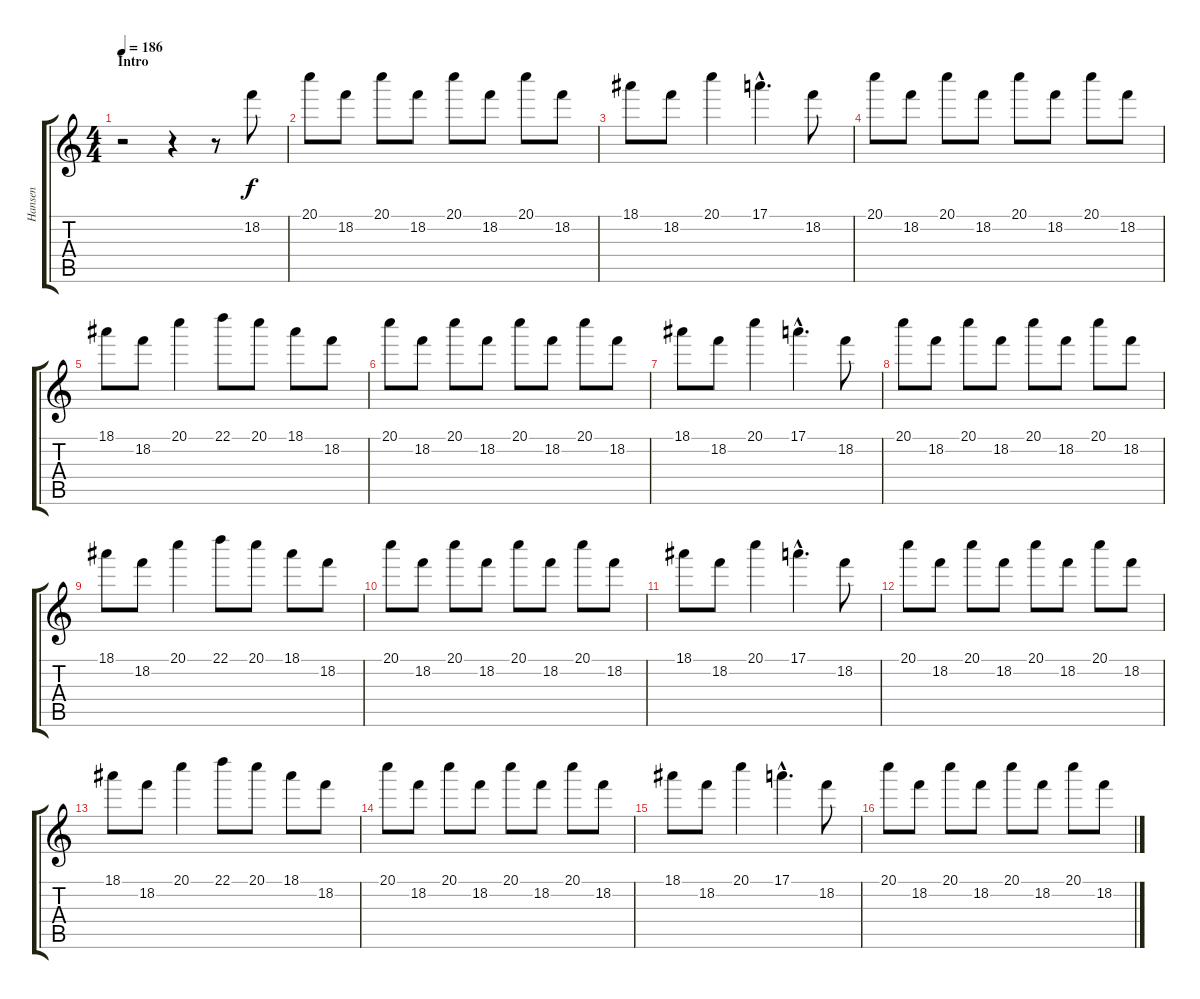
\track ("Hansen" "Hansen") {instrument distortionguitar}
\staff {score tabs}
\tuning (E4 B3 G3 D3 A2 E2) {hide}
\ts (4 4)
\section ("" "Intro")
\tempo 186
\clef g2
\ks c
r.2{dy f instrument distortionguitar} r.4 r.8 18.2.8 |
20.1.8 18.2.8 20.1.8 18.2.8 20.1.8 18.2.8 20.1.8 18.2.8 |
18.1.8 18.2.8 20.1.4 17.1{hac}.4{d} 18.2.8 |
20.1.8 18.2.8 20.1.8 18.2.8 20.1.8 18.2.8 20.1.8 18.2.8 |
18.1.8 18.2.8 20.1.4 22.1.8 20.1.8 18.1.8 18.2.8 |
20.1.8 18.2.8 20.1.8 18.2.8 20.1.8 18.2.8 20.1.8 18.2.8 |
18.1.8 18.2.8 20.1.4 17.1{hac}.4{d} 18.2.8 |
20.1.8 18.2.8 20.1.8 18.2.8 20.1.8 18.2.8 20.1.8 18.2.8 |
18.1.8 18.2.8 20.1.4 22.1.8 20.1.8 18.1.8 18.2.8 |
20.1.8 18.2.8 20.1.8 18.2.8 20.1.8 18.2.8 20.1.8 18.2.8 |
18.1.8 18.2.8 20.1.4 17.1{hac}.4{d} 18.2.8 |
20.1.8 18.2.8 20.1.8 18.2.8 20.1.8 18.2.8 20.1.8 18.2.8 |
18.1.8 18.2.8 20.1.4 22.1.8 20.1.8 18.1.8 18.2.8 |
20.1.8 18.2.8 20.1.8 18.2.8 20.1.8 18.2.8 20.1.8 18.2.8 |
18.1.8 18.2.8 20.1.4 17.1{hac}.4{d} 18.2.8 |
20.1.8 18.2.8 20.1.8 18.2.8 20.1.8 18.2.8 20.1.8 18.2.8
